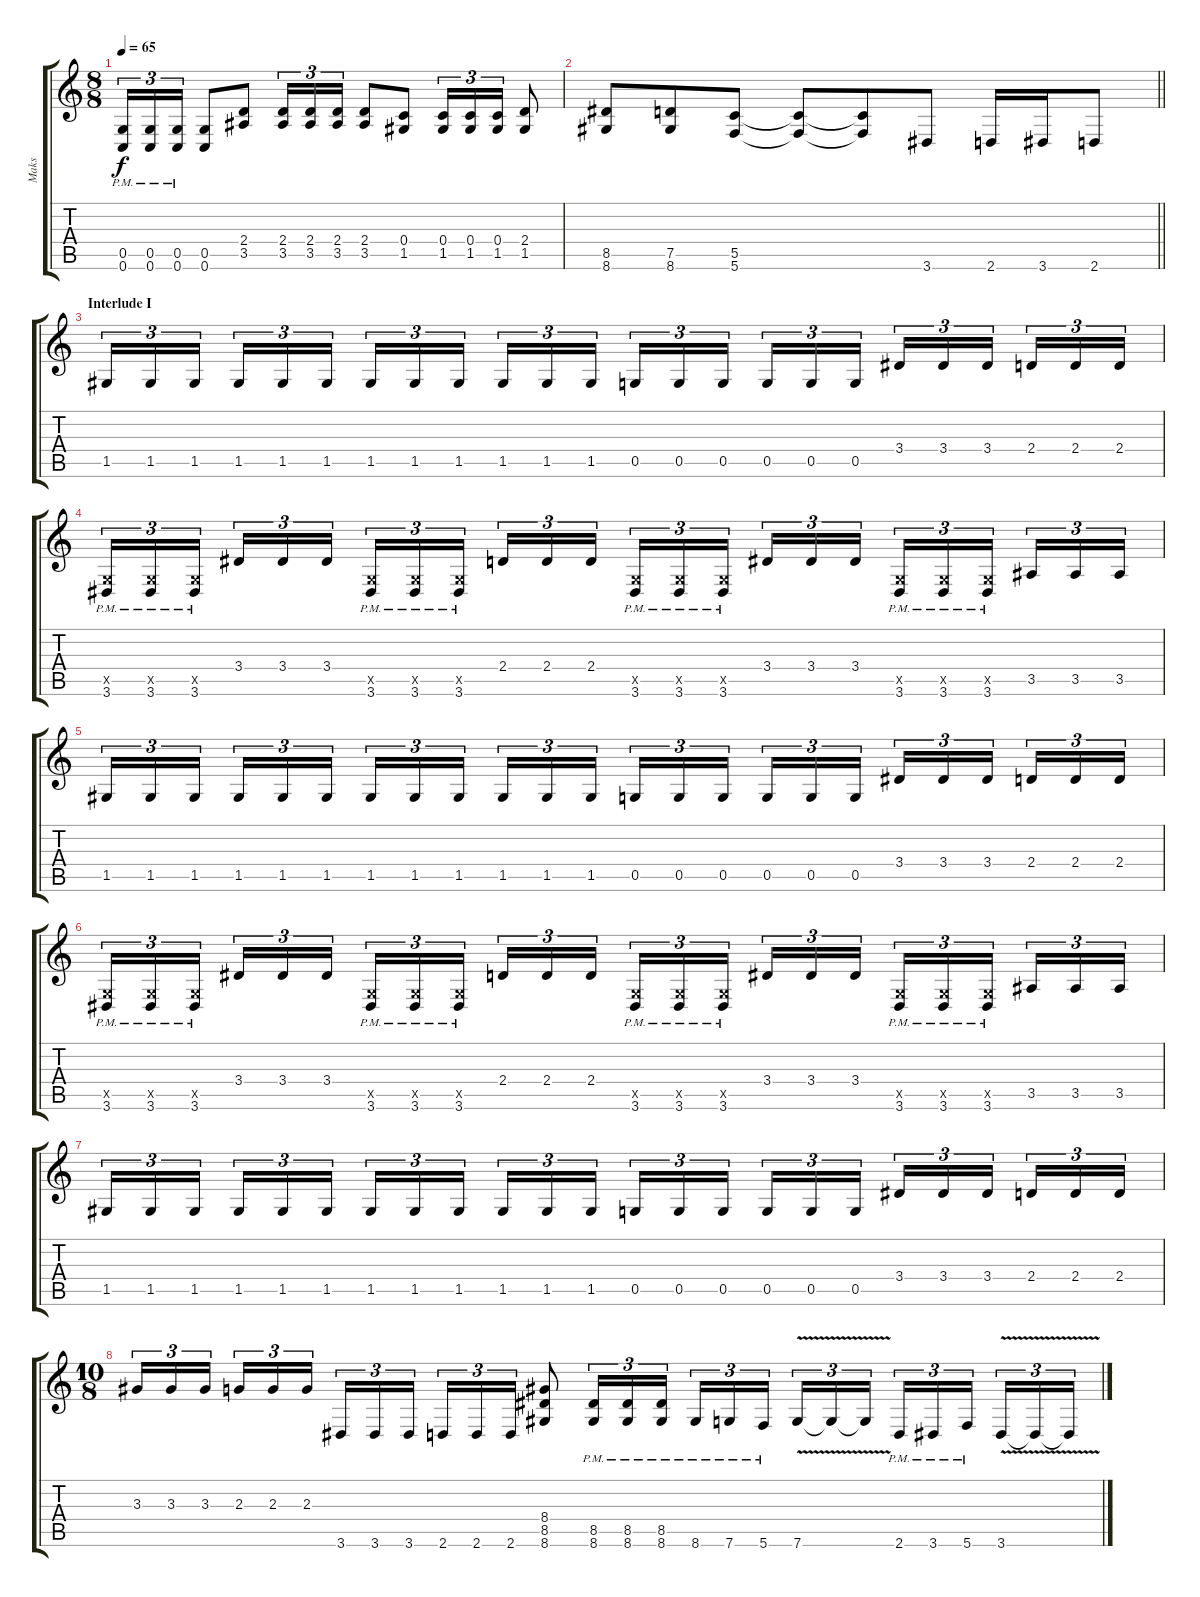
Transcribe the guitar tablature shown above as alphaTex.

\track ("Maks" "Maks") {instrument distortionguitar}
\staff {score tabs}
\tuning (D4 A3 F3 C3 G2 C2) {hide}
\ts (8 8)
\tempo 65
\clef g2
\ks c
(0.5{pm} 0.6{pm}).16{tu (3 2) dy f} (0.5{pm} 0.6{pm}).16{tu (3 2)} (0.5{pm} 0.6{pm}).16{tu (3 2)} (0.5 0.6).8 (2.4 3.5).8 (2.4 3.5).16{tu (3 2)} (2.4 3.5).16{tu (3 2)} (2.4 3.5).16{tu (3 2)} (2.4 3.5).8 (0.4 1.5).8 (0.4 1.5).16{tu (3 2)} (0.4 1.5).16{tu (3 2)} (0.4 1.5).16{tu (3 2)} (2.4 1.5).8 |
\barLineRight lightlight
(8.5 8.6).8 (7.5 8.6).8 (5.5 5.6).8 (5.5{t} 5.6{t}).8 (5.5{t} 5.6{t}).8 3.6.8 2.6.16 3.6.16 2.6.8 |
\section ("" "Interlude I")
1.5.16{tu (3 2)} 1.5.16{tu (3 2)} 1.5.16{tu (3 2)} 1.5.16{tu (3 2)} 1.5.16{tu (3 2)} 1.5.16{tu (3 2)} 1.5.16{tu (3 2)} 1.5.16{tu (3 2)} 1.5.16{tu (3 2)} 1.5.16{tu (3 2)} 1.5.16{tu (3 2)} 1.5.16{tu (3 2)} 0.5.16{tu (3 2)} 0.5.16{tu (3 2)} 0.5.16{tu (3 2)} 0.5.16{tu (3 2)} 0.5.16{tu (3 2)} 0.5.16{tu (3 2)} 3.4.16{tu (3 2)} 3.4.16{tu (3 2)} 3.4.16{tu (3 2)} 2.4.16{tu (3 2)} 2.4.16{tu (3 2)} 2.4.16{tu (3 2)} |
(0.5{x} 3.6{pm}).16{tu (3 2)} (0.5{x} 3.6{pm}).16{tu (3 2)} (0.5{x} 3.6{pm}).16{tu (3 2)} 3.4.16{tu (3 2)} 3.4.16{tu (3 2)} 3.4.16{tu (3 2)} (0.5{x} 3.6{pm}).16{tu (3 2)} (0.5{x} 3.6{pm}).16{tu (3 2)} (0.5{x} 3.6{pm}).16{tu (3 2)} 2.4.16{tu (3 2)} 2.4.16{tu (3 2)} 2.4.16{tu (3 2)} (0.5{x} 3.6{pm}).16{tu (3 2)} (0.5{x} 3.6{pm}).16{tu (3 2)} (0.5{x} 3.6{pm}).16{tu (3 2)} 3.4.16{tu (3 2)} 3.4.16{tu (3 2)} 3.4.16{tu (3 2)} (0.5{x} 3.6{pm}).16{tu (3 2)} (0.5{x} 3.6{pm}).16{tu (3 2)} (0.5{x} 3.6{pm}).16{tu (3 2)} 3.5.16{tu (3 2)} 3.5.16{tu (3 2)} 3.5.16{tu (3 2)} |
1.5.16{tu (3 2)} 1.5.16{tu (3 2)} 1.5.16{tu (3 2)} 1.5.16{tu (3 2)} 1.5.16{tu (3 2)} 1.5.16{tu (3 2)} 1.5.16{tu (3 2)} 1.5.16{tu (3 2)} 1.5.16{tu (3 2)} 1.5.16{tu (3 2)} 1.5.16{tu (3 2)} 1.5.16{tu (3 2)} 0.5.16{tu (3 2)} 0.5.16{tu (3 2)} 0.5.16{tu (3 2)} 0.5.16{tu (3 2)} 0.5.16{tu (3 2)} 0.5.16{tu (3 2)} 3.4.16{tu (3 2)} 3.4.16{tu (3 2)} 3.4.16{tu (3 2)} 2.4.16{tu (3 2)} 2.4.16{tu (3 2)} 2.4.16{tu (3 2)} |
(0.5{x} 3.6{pm}).16{tu (3 2)} (0.5{x} 3.6{pm}).16{tu (3 2)} (0.5{x} 3.6{pm}).16{tu (3 2)} 3.4.16{tu (3 2)} 3.4.16{tu (3 2)} 3.4.16{tu (3 2)} (0.5{x} 3.6{pm}).16{tu (3 2)} (0.5{x} 3.6{pm}).16{tu (3 2)} (0.5{x} 3.6{pm}).16{tu (3 2)} 2.4.16{tu (3 2)} 2.4.16{tu (3 2)} 2.4.16{tu (3 2)} (0.5{x} 3.6{pm}).16{tu (3 2)} (0.5{x} 3.6{pm}).16{tu (3 2)} (0.5{x} 3.6{pm}).16{tu (3 2)} 3.4.16{tu (3 2)} 3.4.16{tu (3 2)} 3.4.16{tu (3 2)} (0.5{x} 3.6{pm}).16{tu (3 2)} (0.5{x} 3.6{pm}).16{tu (3 2)} (0.5{x} 3.6{pm}).16{tu (3 2)} 3.5.16{tu (3 2)} 3.5.16{tu (3 2)} 3.5.16{tu (3 2)} |
1.5.16{tu (3 2)} 1.5.16{tu (3 2)} 1.5.16{tu (3 2)} 1.5.16{tu (3 2)} 1.5.16{tu (3 2)} 1.5.16{tu (3 2)} 1.5.16{tu (3 2)} 1.5.16{tu (3 2)} 1.5.16{tu (3 2)} 1.5.16{tu (3 2)} 1.5.16{tu (3 2)} 1.5.16{tu (3 2)} 0.5.16{tu (3 2)} 0.5.16{tu (3 2)} 0.5.16{tu (3 2)} 0.5.16{tu (3 2)} 0.5.16{tu (3 2)} 0.5.16{tu (3 2)} 3.4.16{tu (3 2)} 3.4.16{tu (3 2)} 3.4.16{tu (3 2)} 2.4.16{tu (3 2)} 2.4.16{tu (3 2)} 2.4.16{tu (3 2)} |
\ts (10 8)
3.3.16{tu (3 2)} 3.3.16{tu (3 2)} 3.3.16{tu (3 2)} 2.3.16{tu (3 2)} 2.3.16{tu (3 2)} 2.3.16{tu (3 2)} 3.6.16{tu (3 2)} 3.6.16{tu (3 2)} 3.6.16{tu (3 2)} 2.6.16{tu (3 2)} 2.6.16{tu (3 2)} 2.6.16{tu (3 2)} (8.4 8.5 8.6).8 (8.5{pm} 8.6{pm}).16{tu (3 2)} (8.5{pm} 8.6{pm}).16{tu (3 2)} (8.5{pm} 8.6{pm}).16{tu (3 2)} 8.6{pm}.16{tu (3 2)} 7.6{pm}.16{tu (3 2)} 5.6{pm}.16{tu (3 2)} 7.6{v}.16{tu (3 2)} 7.6{v t}.16{tu (3 2)} 7.6{v t}.16{tu (3 2)} 2.6{pm}.16{tu (3 2)} 3.6{pm}.16{tu (3 2)} 5.6{pm}.16{tu (3 2)} 3.6{v}.16{tu (3 2)} 3.6{v t}.16{tu (3 2)} 3.6{v t}.16{tu (3 2)}
